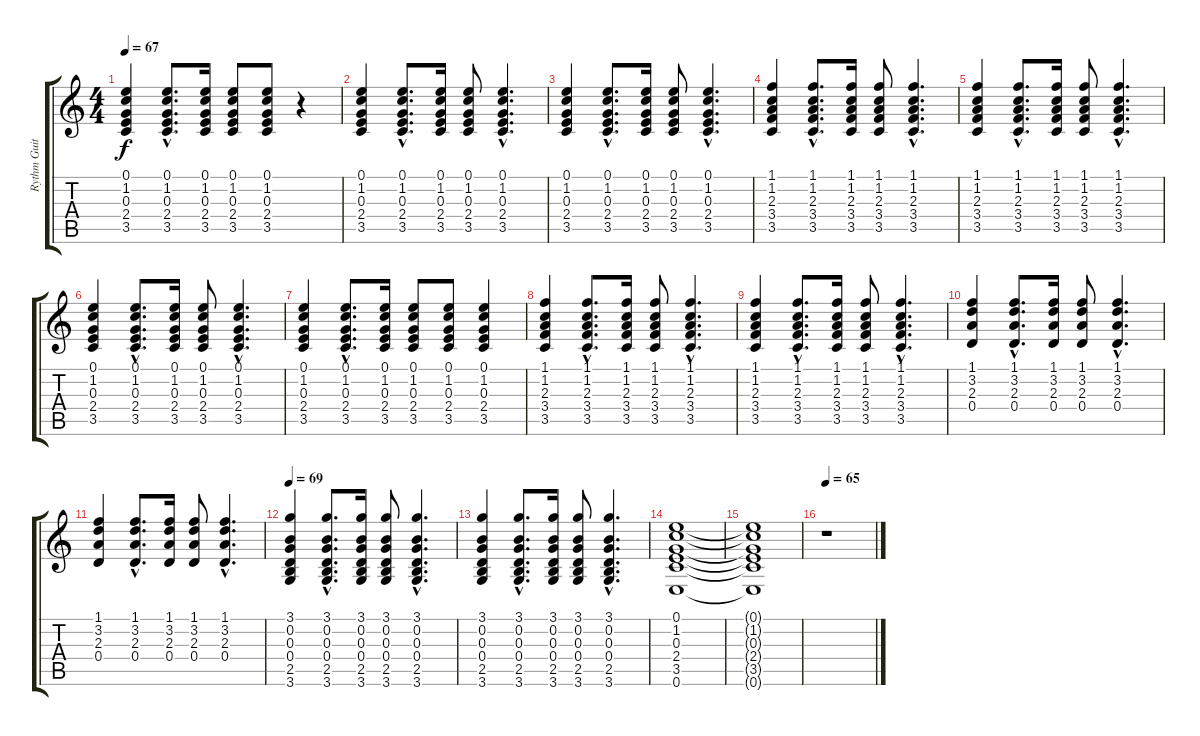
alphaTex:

\track ("Rythm Guitar" "Rythm Guit") {instrument acousticguitarsteel}
\staff {score tabs}
\tuning (E4 B3 G3 D3 A2 E2) {hide}
\ts (4 4)
\tempo 67
\clef g2
\ks c
(0.1 1.2 0.3 2.4 3.5).4{dy f instrument acousticguitarsteel} (0.1{hac} 1.2{hac} 0.3{hac} 2.4{hac} 3.5{hac}).8{d} (0.1 1.2 0.3 2.4 3.5).16 (0.1 1.2 0.3 2.4 3.5).8 (0.1 1.2 0.3 2.4 3.5).8 r.4 |
(0.1 1.2 0.3 2.4 3.5).4 (0.1{hac} 1.2{hac} 0.3{hac} 2.4{hac} 3.5{hac}).8{d} (0.1 1.2 0.3 2.4 3.5).16 (0.1 1.2 0.3 2.4 3.5).8 (0.1{hac} 1.2{hac} 0.3{hac} 2.4{hac} 3.5{hac}).4{d} |
(0.1 1.2 0.3 2.4 3.5).4 (0.1{hac} 1.2{hac} 0.3{hac} 2.4{hac} 3.5{hac}).8{d} (0.1 1.2 0.3 2.4 3.5).16 (0.1 1.2 0.3 2.4 3.5).8 (0.1{hac} 1.2{hac} 0.3{hac} 2.4{hac} 3.5{hac}).4{d} |
(1.1 1.2 2.3 3.4 3.5).4 (1.1{hac} 1.2{hac} 2.3{hac} 3.4{hac} 3.5{hac}).8{d} (1.1 1.2 2.3 3.4 3.5).16 (1.1 1.2 2.3 3.4 3.5).8 (1.1{hac} 1.2{hac} 2.3{hac} 3.4{hac} 3.5{hac}).4{d} |
(1.1 1.2 2.3 3.4 3.5).4 (1.1{hac} 1.2{hac} 2.3{hac} 3.4{hac} 3.5{hac}).8{d} (1.1 1.2 2.3 3.4 3.5).16 (1.1 1.2 2.3 3.4 3.5).8 (1.1{hac} 1.2{hac} 2.3{hac} 3.4{hac} 3.5{hac}).4{d} |
(0.1 1.2 0.3 2.4 3.5).4 (0.1{hac} 1.2{hac} 0.3{hac} 2.4{hac} 3.5{hac}).8{d} (0.1 1.2 0.3 2.4 3.5).16 (0.1 1.2 0.3 2.4 3.5).8 (0.1{hac} 1.2{hac} 0.3{hac} 2.4{hac} 3.5{hac}).4{d} |
(0.1 1.2 0.3 2.4 3.5).4 (0.1{hac} 1.2{hac} 0.3{hac} 2.4{hac} 3.5{hac}).8{d} (0.1 1.2 0.3 2.4 3.5).16 (0.1 1.2 0.3 2.4 3.5).8 (0.1 1.2 0.3 2.4 3.5).8 (0.1 1.2 0.3 2.4 3.5).4 |
(1.1 1.2 2.3 3.4 3.5).4 (1.1{hac} 1.2{hac} 2.3{hac} 3.4{hac} 3.5{hac}).8{d} (1.1 1.2 2.3 3.4 3.5).16 (1.1 1.2 2.3 3.4 3.5).8 (1.1{hac} 1.2{hac} 2.3{hac} 3.4{hac} 3.5{hac}).4{d} |
(1.1 1.2 2.3 3.4 3.5).4 (1.1{hac} 1.2{hac} 2.3{hac} 3.4{hac} 3.5{hac}).8{d} (1.1 1.2 2.3 3.4 3.5).16 (1.1 1.2 2.3 3.4 3.5).8 (1.1{hac} 1.2{hac} 2.3{hac} 3.4{hac} 3.5{hac}).4{d} |
(1.1 3.2 2.3 0.4).4 (1.1{hac} 3.2{hac} 2.3{hac} 0.4{hac}).8{d} (1.1 3.2 2.3 0.4).16 (1.1 3.2 2.3 0.4).8 (1.1{hac} 3.2{hac} 2.3{hac} 0.4{hac}).4{d} |
(1.1 3.2 2.3 0.4).4 (1.1{hac} 3.2{hac} 2.3{hac} 0.4{hac}).8{d} (1.1 3.2 2.3 0.4).16 (1.1 3.2 2.3 0.4).8 (1.1{hac} 3.2{hac} 2.3{hac} 0.4{hac}).4{d} |
\tempo 69
(3.1 0.2 0.3 0.4 2.5 3.6).4 (3.1{hac} 0.2{hac} 0.3{hac} 0.4{hac} 2.5{hac} 3.6{hac}).8{d} (3.1 0.2 0.3 0.4 2.5 3.6).16 (3.1 0.2 0.3 0.4 2.5 3.6).8 (3.1{hac} 0.2{hac} 0.3{hac} 0.4{hac} 2.5{hac} 3.6{hac}).4{d} |
(3.1 0.2 0.3 0.4 2.5 3.6).4 (3.1{hac} 0.2{hac} 0.3{hac} 0.4{hac} 2.5{hac} 3.6{hac}).8{d} (3.1 0.2 0.3 0.4 2.5 3.6).16 (3.1 0.2 0.3 0.4 2.5 3.6).8 (3.1{hac} 0.2{hac} 0.3{hac} 0.4{hac} 2.5{hac} 3.6{hac}).4{d} |
(0.1 1.2 0.3 2.4 3.5 0.6).1 |
(0.1{t} 1.2{t} 0.3{t} 2.4{t} 3.5{t} 0.6{t}).1 |
\tempo 65
r.1
